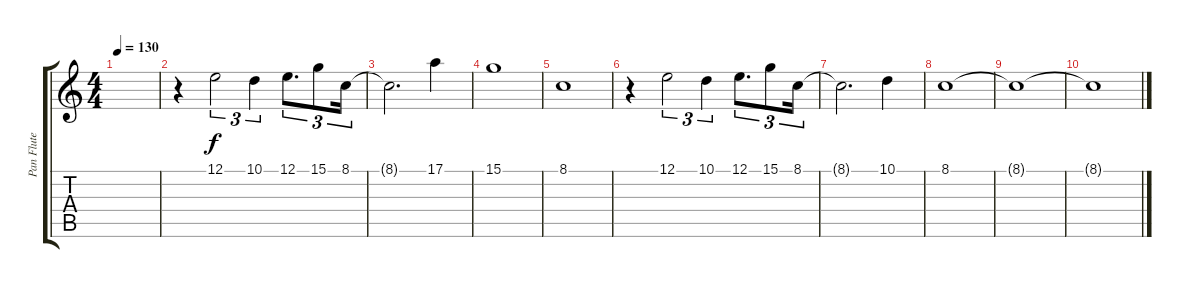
\track ("Pan Flute" "Pan Flute") {instrument panflute}
\staff {score tabs}
\tuning (E4 B3 G3 D3 A2 E2) {hide}
\ts (4 4)
\tempo 130
\clef g2
\ks c
|
r.4 12.1.2{tu (3 2)} 10.1.4{tu (3 2)} 12.1.8{d tu (3 2)} 15.1.8{tu (3 2)} 8.1.16{tu (3 2)} |
8.1{t}.2{d} 17.1.4 |
15.1.1 |
8.1.1 |
r.4 12.1.2{tu (3 2)} 10.1.4{tu (3 2)} 12.1.8{d tu (3 2)} 15.1.8{tu (3 2)} 8.1.16{tu (3 2)} |
8.1{t}.2{d} 10.1.4 |
8.1.1 |
8.1{t}.1 |
8.1{t}.1
